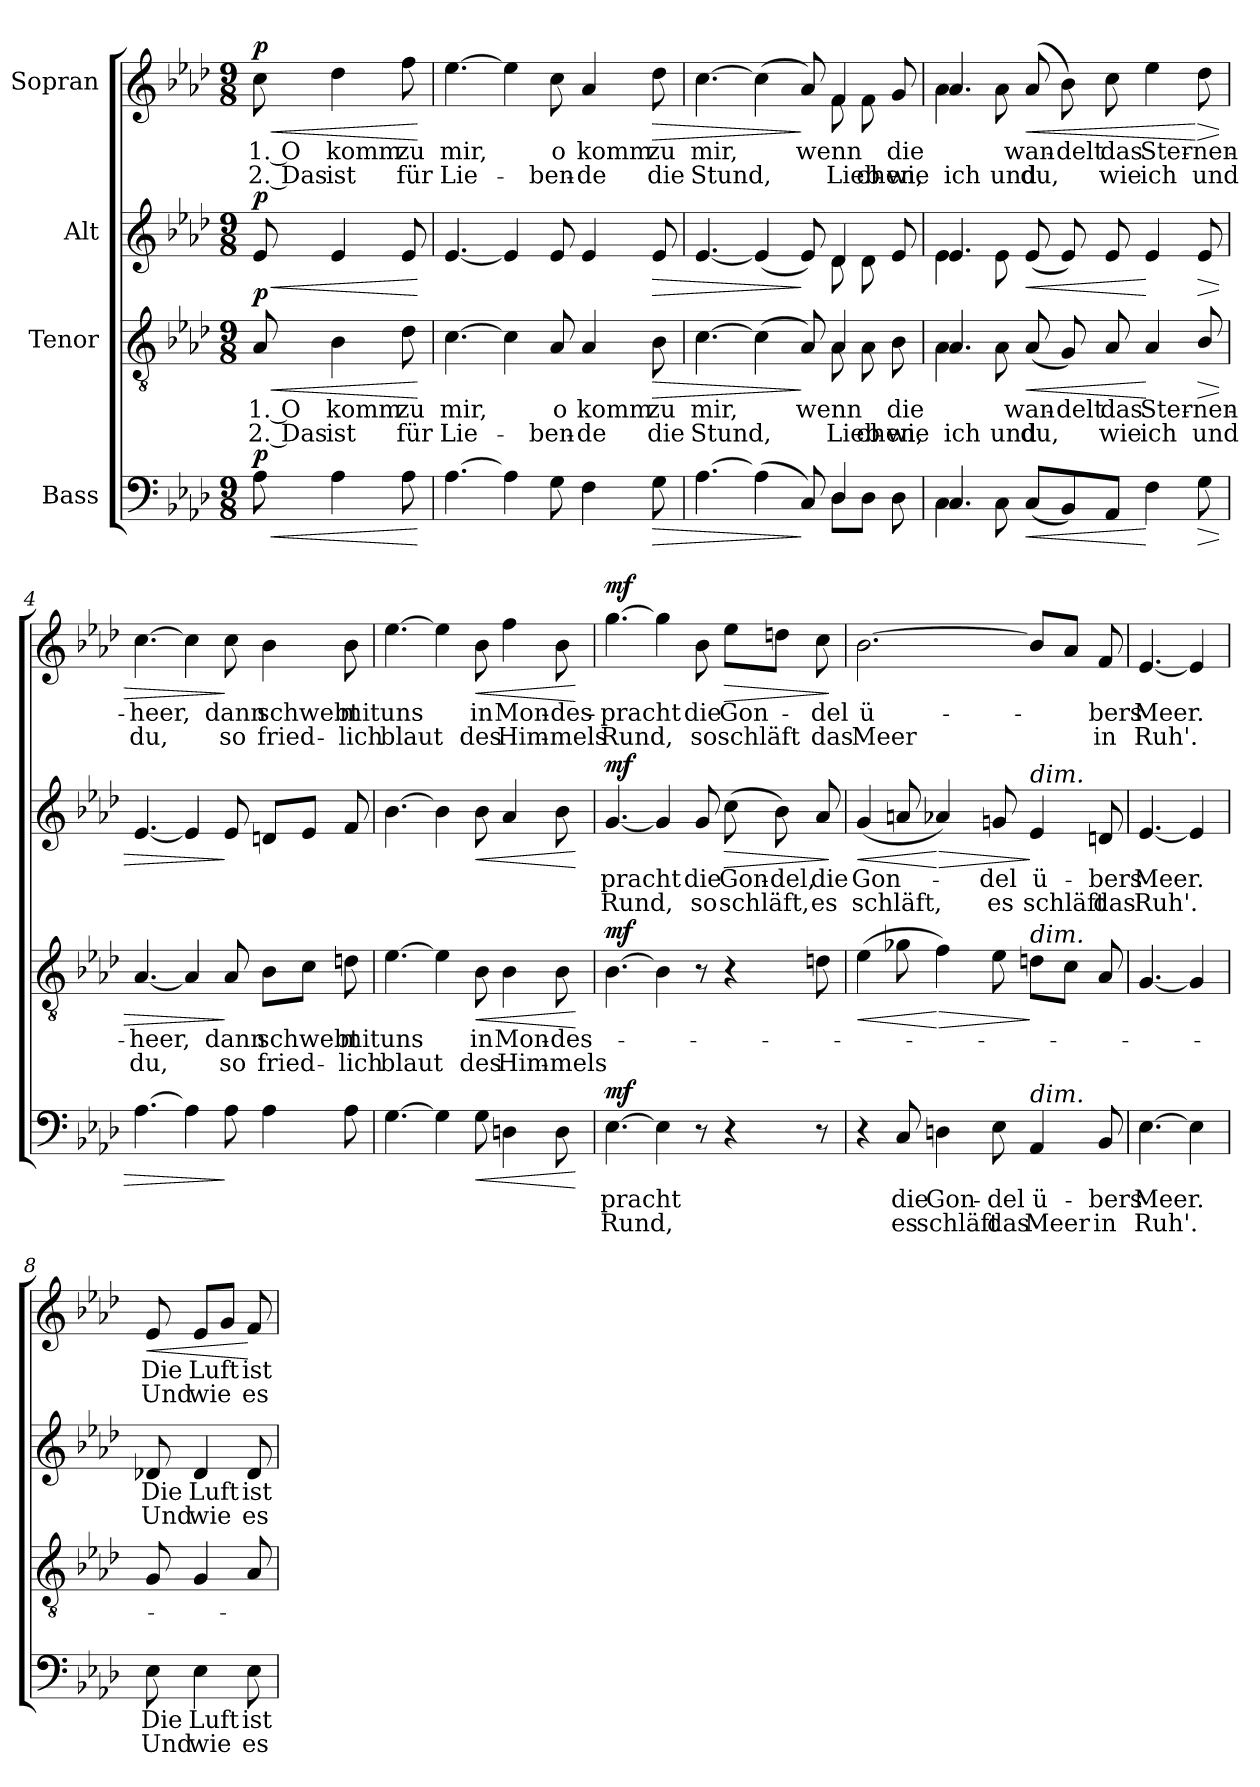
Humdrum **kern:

**kern	**text	**text	**dynam	**kern	**text	**text	**dynam	**kern	**text	**text	**dynam	**kern	**text	**text	**dynam
*part4	*part4	*part4	*part4	*part3	*part3	*part3	*part3	*part2	*part2	*part2	*part2	*part1	*part1	*part1	*part1
*staff4	*staff4	*staff4	*staff4	*staff3	*staff3	*staff3	*staff3	*staff2	*staff2	*staff2	*staff2	*staff1	*staff1	*staff1	*staff1
*I"Bass	*	*	*	*I"Tenor	*	*	*	*I"Alt	*	*	*	*I"Sopran	*	*	*
*clefF4	*	*	*	*clefGv2	*	*	*	*clefG2	*	*	*	*clefG2	*	*	*
*k[b-e-a-d-]	*	*	*	*k[b-e-a-d-]	*	*	*	*k[b-e-a-d-]	*	*	*	*k[b-e-a-d-]	*	*	*
*M9/8	*	*	*	*M9/8	*	*	*	*M9/8	*	*	*	*M9/8	*	*	*
=	=	=	=	=	=	=	=	=	=	=	=	=	=	=	=
!	!	!	!LO:HP:b	!	!LO:LY:b	!LO:LY:b	!LO:HP:b	!	!	!	!LO:HP:b	!	!LO:LY:b	!LO:LY:b	!LO:HP:b
!	!	!	!LO:DY:n=1:a	!	!	!	!LO:DY:n=1:a	!	!	!	!LO:DY:n=1:a	!	!	!	!LO:DY:n=1:a
8A-\	.	.	< p	8A-/	1. O	2. Das	< p	8e-/	.	.	< p	8cc\	1. O	2. Das	< p
!	!	!	!	!	!LO:LY:b	!LO:LY:b	!	!	!	!	!	!	!LO:LY:b	!LO:LY:b	!
4A-\	.	.	.	4B-\	komm	ist	.	4e-/	.	.	.	4dd-\	komm	ist	.
!	!	!	!	!	!LO:LY:b	!LO:LY:b	!	!	!	!	!	!	!LO:LY:b	!LO:LY:b	!
8A-\	.	.	.	8d-\	zu	für	.	8e-/	.	.	.	8ff\	zu	für	.
.	.	.	[	.	.	.	[	.	.	.	[	.	.	.	[
=1	=1	=1	=1	=1	=1	=1	=1	=1	=1	=1	=1	=1	=1	=1	=1
!	!	!	!	!	!LO:LY:b	!LO:LY:b	!	!	!	!	!	!	!LO:LY:b	!LO:LY:b	!
[4.A-\	.	.	.	[4.c\	mir,	Lie-	.	[4.e-/	.	.	.	[4.ee-\	mir,	Lie-	.
4A-\]	.	.	.	4c\]	.	.	.	4e-/]	.	.	.	4ee-\]	.	.	.
!	!	!	!	!	!LO:LY:b	!LO:LY:b	!	!	!	!	!	!	!LO:LY:b	!LO:LY:b	!
8G\	.	.	.	8A-/	o	-ben-	.	8e-/	.	.	.	8cc\	o	-ben-	.
!	!	!	!	!	!LO:LY:b	!LO:LY:b	!	!	!	!	!	!	!LO:LY:b	!LO:LY:b	!
4F\	.	.	.	4A-/	komm	-de	.	4e-/	.	.	.	4a-/	komm	-de	.
!	!	!	!LO:HP:b	!	!LO:LY:b	!LO:LY:b	!LO:HP:b	!	!	!	!LO:HP:b	!	!LO:LY:b	!LO:LY:b	!LO:HP:b
8G\	.	.	>	8B-\	zu	die	>	8e-/	.	.	>	8dd-\	zu	die	>
=2	=2	=2	=2	=2	=2	=2	=2	=2	=2	=2	=2	=2	=2	=2	=2
*^	*	*	*	*	*	*	*	*	*	*	*	*	*	*	*
!	!	!	!	!	!	!LO:LY:b	!LO:LY:b	!	!	!	!	!	!	!LO:LY:b	!LO:LY:b	!
*	*	*	*	*	*^	*	*	*	*^	*	*	*	*^	*	*	*
[4.A-\	2.ryy	.	.	.	[4.c\	2.ryy	mir,	Stund,	.	[4.e-/	2.ryy	.	.	.	[4.cc\	2.ryy	mir,	Stund,	.
(4A-\]	.	.	.	.	(4c\]	.	.	.	.	(4e-/]	.	.	.	.	(4cc\]	.	.	.	.
!	!	!	!	!	!	!	!LO:LY:b	!	!	!	!	!	!	!	!	!	!LO:LY:b	!	!
8C/)	.	.	.	]	8A-/)	.	wenn	.	]	8e-/)	.	.	.	]	8a-/)	.	wenn	.	]
!	!	!	!	!	!	!	!LO:LY:b	!	!	!	!	!	!	!	!	!	!	!	!
!	!	!	!	!	!	!	!	!LO:LY:b	!	!	!	!	!	!	!	!	!LO:LY:b	!	!
!	!	!	!	!	!	!	!	!	!	!	!	!	!	!	!	!	!	!LO:LY:b	!
4D-/	8D-\L	.	.	.	4A-/	8A-\	.	Lieb-	.	4d-/	8d-\	.	.	.	4f/	8f\	.	Lieb-	.
!	!	!	!	!	!	!	!	!LO:LY:b	!	!	!	!	!	!	!	!	!	!LO:LY:b	!
.	8D-\J	.	.	.	.	8A-\	.	-chen,	.	.	8d-\	.	.	.	.	8f\	.	-chen,	.
!	!	!	!	!	!	!	!LO:LY:b	!LO:LY:b	!	!	!	!	!	!	!	!	!LO:LY:b	!LO:LY:b	!
8D-\	8ryy	.	.	.	8B-\	8ryy	die	wie	.	8e-/	8ryy	.	.	.	8g/	8ryy	die	wie	.
!!LO:LB:g=z	!!
=3	=3	=3	=3	=3	=3	=3	=3	=3	=3	=3	=3	=3	=3	=3	=3	=3	=3	=3	=3
!	!	!	!	!	!	!	!LO:LY:b	!	!	!	!	!	!	!	!	!	!	!	!
!	!	!	!	!	!	!	!	!LO:LY:b	!	!	!	!	!	!	!	!	!LO:LY:b	!	!
!	!	!	!	!	!	!	!	!	!	!	!	!	!	!	!	!	!	!LO:LY:b	!
4.C/	4C\	.	.	.	4.A-/	4A-\	.	ich	.	4.e-/	4e-\	.	.	.	4.a-/	4a-\	.	ich	.
!	!	!	!	!	!	!	!	!LO:LY:b	!	!	!	!	!	!	!	!	!	!LO:LY:b	!
.	8C\	.	.	.	.	8A-\	.	und	.	.	8e-\	.	.	.	.	8a-\	.	und	.
!	!	!	!	!LO:HP:b	!	!	!LO:LY:b	!LO:LY:b	!LO:HP:b	!	!	!	!	!LO:HP:b	!	!	!LO:LY:b	!LO:LY:b	!LO:HP:b
(8C/L	2.ryy	.	.	<	(8A-/	2.ryy	wan-	du,	<	(8e-/	2.ryy	.	.	<	(8a-/	2.ryy	wan-	du,	<
!	!	!	!	!	!	!	!LO:LY:b	!	!	!	!	!	!	!	!	!	!LO:LY:b	!	!
8BB-/)	.	.	.	.	8G/)	.	-delt	.	.	8e-/)	.	.	.	.	8b-\)	.	-delt	.	.
!	!	!	!	!	!	!	!LO:LY:b	!LO:LY:b	!	!	!	!	!	!	!	!	!LO:LY:b	!LO:LY:b	!
8AA-/J	.	.	.	.	8A-/	.	das	wie	.	8e-/	.	.	.	.	8cc\	.	das	wie	.
!	!	!	!	!	!	!	!LO:LY:b	!LO:LY:b	!	!	!	!	!	!	!	!	!LO:LY:b	!LO:LY:b	!
4F\	.	.	.	[	4A-/	.	Ster-	ich	[	4e-/	.	.	.	[	4ee-\	.	Ster-	ich	.
!	!	!	!	!LO:HP:b	!	!	!LO:LY:b	!LO:LY:b	!LO:HP:b	!	!	!	!	!LO:HP:b	!	!	!LO:LY:b	!LO:LY:b	!LO:HP:n=1:b
8G\	.	.	.	>	8B-/	.	-nen-	und	>	8e-/	.	.	.	>	8dd-\	.	-nen-	und	[ >
*v	*v	*	*	*	*	*	*	*	*	*v	*v	*	*	*	*v	*v	*	*	*
*	*	*	*	*v	*v	*	*	*	*	*	*	*	*	*	*	*
=4	=4	=4	=4	=4	=4	=4	=4	=4	=4	=4	=4	=4	=4	=4	=4
!	!	!	!	!	!LO:LY:b	!LO:LY:b	!	!	!	!	!	!	!LO:LY:b	!LO:LY:b	!
[4.A-\	.	.	.	[4.A-/	-heer,	du,	.	[4.e-/	.	.	.	[4.cc\	-heer,	du,	.
4A-\]	.	.	.	4A-/]	.	.	.	4e-/]	.	.	.	4cc\]	.	.	.
!	!	!	!	!	!LO:LY:b	!LO:LY:b	!	!	!	!	!	!	!LO:LY:b	!LO:LY:b	!
8A-\	.	.	]	8A-/	dann	so	]	8e-/	.	.	]	8cc\	dann	so	]
!	!	!	!	!	!LO:LY:b	!LO:LY:b	!	!	!	!	!	!	!LO:LY:b	!LO:LY:b	!
4A-\	.	.	.	8B-\L	schwebt	fried-	.	8dn/L	.	.	.	4b-\	schwebt	fried-	.
.	.	.	.	8c\J	.	.	.	8e-/J	.	.	.	.	.	.	.
!	!	!	!	!	!LO:LY:b	!LO:LY:b	!	!	!	!	!	!	!LO:LY:b	!LO:LY:b	!
8A-\	.	.	.	8dn\	mit	-lich	.	8f/	.	.	.	8b-\	mit	-lich	.
=5	=5	=5	=5	=5	=5	=5	=5	=5	=5	=5	=5	=5	=5	=5	=5
!	!	!	!	!	!LO:LY:b	!LO:LY:b	!	!	!	!	!	!	!LO:LY:b	!LO:LY:b	!
[4.G\	.	.	.	[4.e-\	uns	blaut	.	[4.b-\	.	.	.	[4.ee-\	uns	blaut	.
4G\]	.	.	.	4e-\]	.	.	.	4b-\]	.	.	.	4ee-\]	.	.	.
!	!	!	!LO:HP:b	!	!LO:LY:b	!LO:LY:b	!LO:HP:b	!	!	!	!LO:HP:b	!	!LO:LY:b	!LO:LY:b	!LO:HP:b
8G\	.	.	<	8B-\	in	des	<	8b-\	.	.	<	8b-\	in	des	<
!	!	!	!	!	!LO:LY:b	!LO:LY:b	!	!	!	!	!	!	!LO:LY:b	!LO:LY:b	!
4Dn\	.	.	.	4B-\	Mon-	Him-	.	4a-/	.	.	.	4ff\	Mon-	Him-	.
!	!	!	!	!	!LO:LY:b	!LO:LY:b	!	!	!	!	!	!	!LO:LY:b	!LO:LY:b	!
8D\	.	.	.	8B-\	-des -	-mels	.	8b-\	.	.	.	8b-\	-des-	-mels	.
.	.	.	[	.	.	.	[	.	.	.	[	.	.	.	[
!!LO:LB:g=z
=6	=6	=6	=6	=6	=6	=6	=6	=6	=6	=6	=6	=6	=6	=6	=6
!	!LO:LY:b	!LO:LY:b	!LO:DY:a	!	!	!	!LO:DY:a	!	!LO:LY:b	!LO:LY:b	!LO:DY:a	!	!LO:LY:b	!LO:LY:b	!LO:DY:a
[4.E-\	-pracht	Rund,	mf	[4.B-\	.	.	mf	[4.g/	-pracht	Rund,	mf	[4.gg\	-pracht	Rund,	mf
4E-\]	.	.	.	4B-\]	.	.	.	4g/]	.	.	.	4gg\]	.	.	.
!	!	!	!	!	!	!	!	!	!LO:LY:b	!LO:LY:b	!	!	!LO:LY:b	!LO:LY:b	!
8r	.	.	.	8r	.	.	.	8g/	die	so	.	8b-\	die	so	.
!	!	!	!	!	!	!	!	!	!LO:LY:b	!LO:LY:b	!LO:HP:b	!	!LO:LY:b	!LO:LY:b	!LO:HP:b
4r	.	.	.	4r	.	.	.	(8cc\	Gon-	schläft,	>	8ee-\L	Gon-	schläft	>
!	!	!	!	!	!	!	!	!	!LO:LY:b	!	!	!	!	!	!
.	.	.	.	.	.	.	.	8b-\)	-del,	.	.	8ddn\J	.	.	.
!	!	!	!	!	!	!	!	!	!LO:LY:b	!LO:LY:b	!	!	!LO:LY:b	!LO:LY:b	!
8r	.	.	.	8dn\	.	.	.	8a-/	die	es	.	8cc\	-del	das	.
.	.	.	.	.	.	.	.	.	.	.	]	.	.	.	]
=7	=7	=7	=7	=7	=7	=7	=7	=7	=7	=7	=7	=7	=7	=7	=7
!	!	!	!	!	!	!	!LO:HP:b	!	!LO:LY:b	!LO:LY:b	!LO:HP:b	!	!LO:LY:b	!LO:LY:b	!
4r	.	.	.	(4e-\	.	.	<	(4g/	Gon-	schläft,	<	[2.b-\	ü-	Meer	.
!	!LO:LY:b	!LO:LY:b	!	!	!	!	!	!	!	!	!	!	!	!	!
8C/	die	es	.	8g-X\	.	.	.	8an/	.	.	.	.	.	.	.
!	!LO:LY:b	!LO:LY:b	!	!	!	!	!LO:HP:n=1:b	!	!	!	!LO:HP:n=1:b	!	!	!	!
4Dn\	Gon-	schläft	.	4f\)	.	.	[ >	4a-X/)	.	.	[ >	.	.	.	.
!	!LO:LY:b	!LO:LY:b	!	!	!	!	!	!	!LO:LY:b	!LO:LY:b	!	!	!	!	!
8E-\	-del	das	.	8e-\	.	.	.	8gn/	-del	es	.	.	.	.	.
!	!	!	!	!	!	!	!	!LO:TX:a:i:t=dim.	!	!	!	!	!	!	!
!	!	!	!	!LO:TX:a:i:t=dim.	!	!	!	!	!	!	!	!	!	!	!
!LO:TX:a:i:t=dim.	!	!	!	!	!	!	!	!	!	!	!	!	!	!	!
!	!LO:LY:b	!LO:LY:b	!	!	!	!	!	!	!LO:LY:b	!LO:LY:b	!	!	!	!	!
4AA-/	ü-	Meer	.	8dn\L	.	.	]	4e-/	ü-	schläft	]	8b-/L]	.	.	.
.	.	.	.	8c\J	.	.	.	.	.	.	.	8a-/J	.	.	.
!	!LO:LY:b	!LO:LY:b	!	!	!	!	!	!	!LO:LY:b	!LO:LY:b	!	!	!LO:LY:b	!LO:LY:b	!
8BB-/	-bers	in	.	8A-/	.	.	.	8dn/	-bers	das	.	8f/	-bers	in	.
=8	=8	=8	=8	=8	=8	=8	=8	=8	=8	=8	=8	=8	=8	=8	=8
!	!LO:LY:b	!LO:LY:b	!	!	!	!	!	!	!LO:LY:b	!LO:LY:b	!	!	!LO:LY:b	!LO:LY:b	!
[4.E-\	Meer.	Ruh'.	.	[4.G/	.	.	.	[4.e-/	Meer.	Ruh'.	.	[4.e-/	Meer.	Ruh'.	.
4E-\]	.	.	.	4G/]	.	.	.	4e-/]	.	.	.	4e-/]	.	.	.
!!LO:PB:g=z
=8X1	=8X1	=8X1	=8X1	=8X1	=8X1	=8X1	=8X1	=8X1	=8X1	=8X1	=8X1	=8X1	=8X1	=8X1	=8X1
!	!LO:LY:b	!LO:LY:b	!	!	!	!	!	!	!LO:LY:b	!LO:LY:b	!	!	!LO:LY:b	!LO:LY:b	!LO:HP:b
8E-\	Die	Und	.	8G/	.	.	.	8d-X/	Die	Und	.	8e-/	Die	Und	<
!	!LO:LY:b	!LO:LY:b	!	!	!	!	!	!	!LO:LY:b	!LO:LY:b	!	!	!LO:LY:b	!LO:LY:b	!
4E-\	Luft	wie	.	4G/	.	.	.	4d-/	Luft	wie	.	8e-/L	Luft	wie	.
.	.	.	.	.	.	.	.	.	.	.	.	8g/J	.	.	.
!	!LO:LY:b	!LO:LY:b	!	!	!	!	!	!	!LO:LY:b	!LO:LY:b	!	!	!LO:LY:b	!LO:LY:b	!
8E-\	ist	es	.	8A-/	.	.	.	8d-/	ist	es	.	8f/	ist	es	[
=	=	=	=	=	=	=	=	=	=	=	=	=	=	=	=
*-	*-	*-	*-	*-	*-	*-	*-	*-	*-	*-	*-	*-	*-	*-	*-
